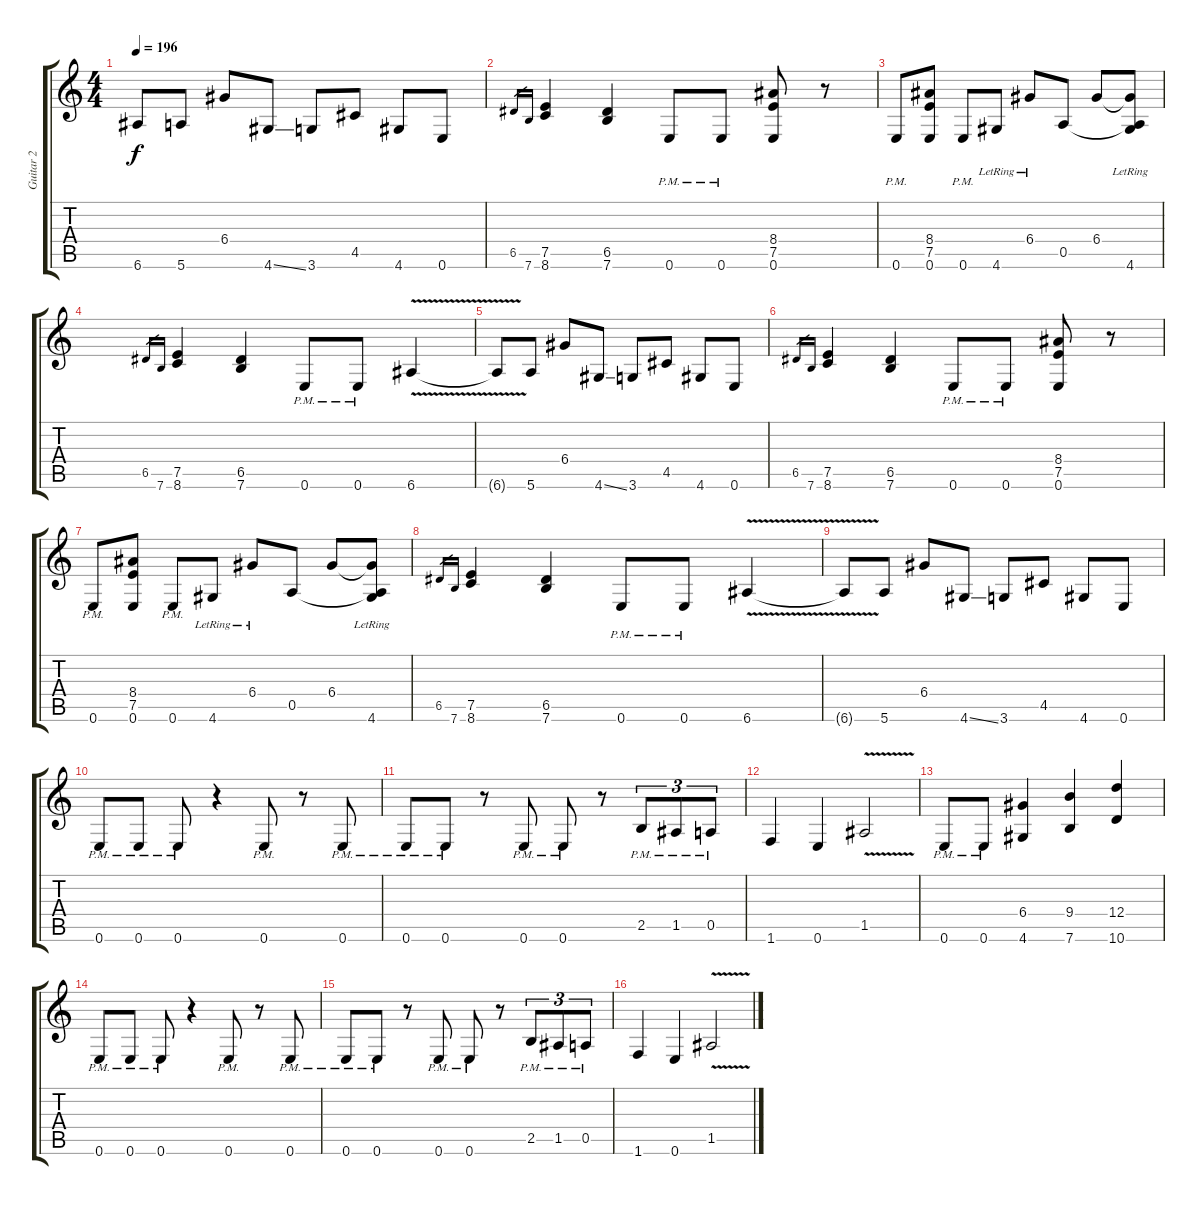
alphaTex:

\track ("Guitar 2" "Guitar 2") {instrument distortionguitar}
\staff {score tabs}
\tuning (E4 B3 G3 D3 A2 E2) {hide}
\ts (4 4)
\tempo 196
\clef g2
\ks c
6.6{t}.8{dy f} 5.6.8 6.4.8 4.6{ss}.8 3.6.8 4.5.8 4.6.8 0.6.8 |
6.5.16{gr} 7.6.16{gr} (7.5 8.6).4 (6.5 7.6).4 0.6{pm}.8 0.6{pm}.8 (8.4 7.5 0.6).8 r.8 |
0.6{pm}.8 (8.4 7.5 0.6).8 0.6{pm}.8 4.6{lr}.8 6.4{lr}.8 0.5.8 6.4.8 (6.4{t} 0.5{t} 4.6{lr}).8 |
6.5.16{gr} 7.6.16{gr} (7.5 8.6).4 (6.5 7.6).4 0.6{pm}.8 0.6{pm}.8 6.6{v}.4 |
6.6{t}.8 5.6.8 6.4.8 4.6{ss}.8 3.6.8 4.5.8 4.6.8 0.6.8 |
6.5.16{gr} 7.6.16{gr} (7.5 8.6).4 (6.5 7.6).4 0.6{pm}.8 0.6{pm}.8 (8.4 7.5 0.6).8 r.8 |
0.6{pm}.8 (8.4 7.5 0.6).8 0.6{pm}.8 4.6{lr}.8 6.4{lr}.8 0.5.8 6.4.8 (6.4{t} 0.5{t} 4.6{lr}).8 |
6.5.16{gr} 7.6.16{gr} (7.5 8.6).4 (6.5 7.6).4 0.6{pm}.8 0.6{pm}.8 6.6{v}.4 |
6.6{t}.8 5.6.8 6.4.8 4.6{ss}.8 3.6.8 4.5.8 4.6.8 0.6.8 |
0.6{pm}.8 0.6{pm}.8 0.6{pm}.8 r.4 0.6{pm}.8 r.8 0.6{pm}.8 |
0.6{pm}.8 0.6{pm}.8 r.8 0.6{pm}.8 0.6{pm}.8 r.8 2.5{pm}.8{tu (3 2)} 1.5{pm}.8{tu (3 2)} 0.5{pm}.8{tu (3 2)} |
1.6.4 0.6.4 1.5{v}.2 |
0.6{pm}.8 0.6{pm}.8 (6.4 4.6).4 (9.4 7.6).4 (12.4 10.6).4 |
0.6{pm}.8 0.6{pm}.8 0.6{pm}.8 r.4 0.6{pm}.8 r.8 0.6{pm}.8 |
0.6{pm}.8 0.6{pm}.8 r.8 0.6{pm}.8 0.6{pm}.8 r.8 2.5{pm}.8{tu (3 2)} 1.5{pm}.8{tu (3 2)} 0.5{pm}.8{tu (3 2)} |
1.6.4 0.6.4 1.5{v}.2
